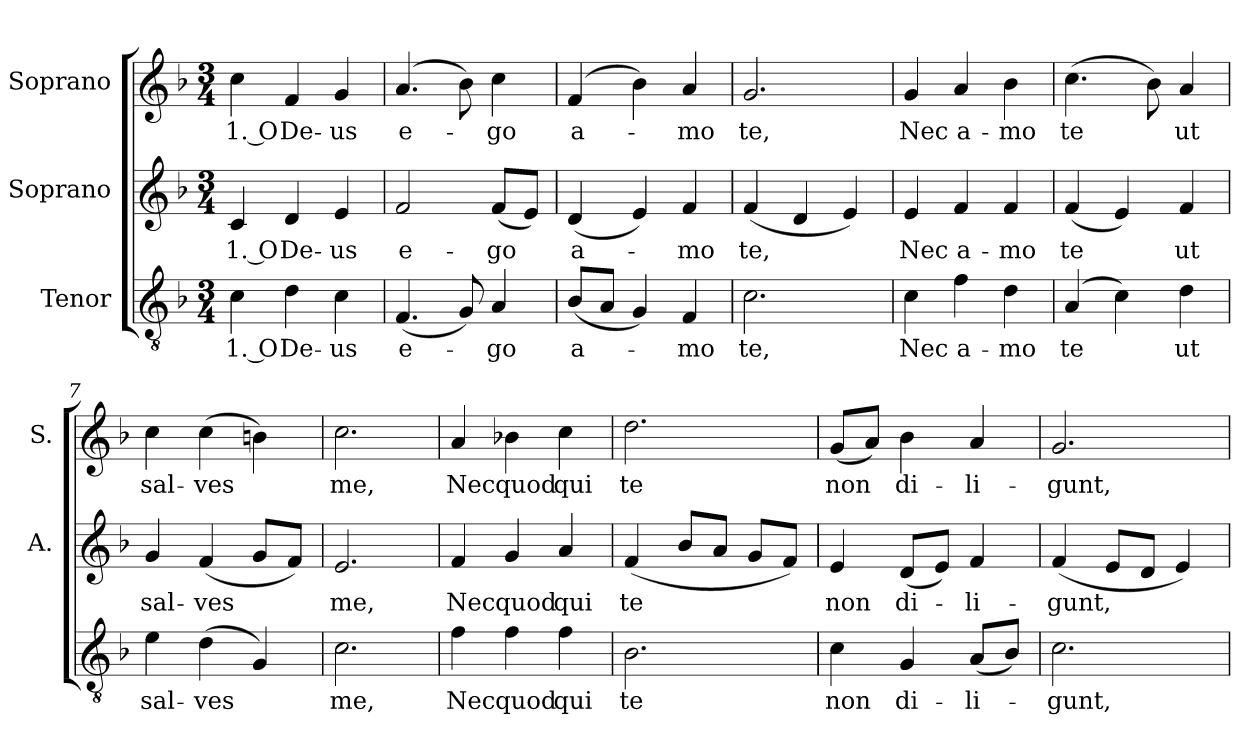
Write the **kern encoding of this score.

**kern	**text	**kern	**text	**kern	**text
*part3	*part3	*part2	*part2	*part1	*part1
*staff3	*staff3	*staff2	*staff2	*staff1	*staff1
*I"Tenor	*	*I"Soprano	*	*I"Soprano	*
*	*	*I'A.	*	*I'S.	*
!!LO:PB:g=z
*clefGv2	*	*clefG2	*	*clefG2	*
*ITrd7c12	*	*	*	*	*
*k[b-]	*	*k[b-]	*	*k[b-]	*
*F:	*	*F:	*	*F:	*
*M3/4	*	*M3/4	*	*M3/4	*
*MM60	*	*MM60	*	*MM60	*
=1	=1	=1	=1	=1	=1
!	!LO:LY:b:color=#000000	!	!	!	!
!	!	!	!LO:LY:b:color=#000000	!	!
!	!	!	!	!	!LO:LY:b:color=#000000
4Ci\	1. O	4ci/	1. O	4cci\	1. O
!	!LO:LY:b:color=#000000	!	!	!	!
!	!	!	!LO:LY:b:color=#000000	!	!
!	!	!	!	!	!LO:LY:b:color=#000000
4Di\	De-	4di/	De-	4fi/	De-
!	!LO:LY:b:color=#000000	!	!	!	!
!	!	!	!LO:LY:b:color=#000000	!	!
!	!	!	!	!	!LO:LY:b:color=#000000
4Ci\	-us	4ei/	-us	4gi/	-us
=2	=2	=2	=2	=2	=2
!	!LO:LY:b:color=#000000	!	!	!	!
!	!	!	!LO:LY:b:color=#000000	!	!
!	!	!	!	!	!LO:LY:b:color=#000000
(4.FFi/	e-	2fi/	e-	(4.ai/	e-
8GGi/)	.	.	.	8b-i\)	.
!	!LO:LY:b:color=#000000	!	!	!	!
!	!	!	!LO:LY:b:color=#000000	!	!
!	!	!	!	!	!LO:LY:b:color=#000000
4AAi/	-go	(8fi/L	-go	4cci\	-go
.	.	8ei/J)	.	.	.
=3	=3	=3	=3	=3	=3
!	!LO:LY:b:color=#000000	!	!	!	!
!	!	!	!LO:LY:b:color=#000000	!	!
!	!	!	!	!	!LO:LY:b:color=#000000
(8BB-i/L	a-	(4di/	a-	(4fi/	a-
8AAi/J	.	.	.	.	.
4GGi/)	.	4ei/)	.	4b-i\)	.
!	!LO:LY:b:color=#000000	!	!	!	!
!	!	!	!LO:LY:b:color=#000000	!	!
!	!	!	!	!	!LO:LY:b:color=#000000
4FFi/	-mo	4fi/	-mo	4ai/	-mo
=4	=4	=4	=4	=4	=4
!	!LO:LY:b:color=#000000	!	!	!	!
!	!	!	!LO:LY:b:color=#000000	!	!
!	!	!	!	!	!LO:LY:b:color=#000000
2.Ci\	te,	(4fi/	te,	2.gi/	te,
.	.	4di/	.	.	.
.	.	4ei/)	.	.	.
=5	=5	=5	=5	=5	=5
!	!LO:LY:b:color=#000000	!	!	!	!
!	!	!	!LO:LY:b:color=#000000	!	!
!	!	!	!	!	!LO:LY:b:color=#000000
4Ci\	Nec	4ei/	Nec	4gi/	Nec
!	!LO:LY:b:color=#000000	!	!	!	!
!	!	!	!LO:LY:b:color=#000000	!	!
!	!	!	!	!	!LO:LY:b:color=#000000
4Fi\	a-	4fi/	a-	4ai/	a-
!	!LO:LY:b:color=#000000	!	!	!	!
!	!	!	!LO:LY:b:color=#000000	!	!
!	!	!	!	!	!LO:LY:b:color=#000000
4Di\	-mo	4fi/	-mo	4b-i\	-mo
=6	=6	=6	=6	=6	=6
!	!LO:LY:b:color=#000000	!	!	!	!
!	!	!	!LO:LY:b:color=#000000	!	!
!	!	!	!	!	!LO:LY:b:color=#000000
(4AAi/	te	(4fi/	te	(4.cci\	te
4Ci\)	.	4ei/)	.	.	.
.	.	.	.	8b-i\)	.
!	!LO:LY:b:color=#000000	!	!	!	!
!	!	!	!LO:LY:b:color=#000000	!	!
!	!	!	!	!	!LO:LY:b:color=#000000
4Di\	ut	4fi/	ut	4ai/	ut
=7	=7	=7	=7	=7	=7
!	!LO:LY:b:color=#000000	!	!	!	!
!	!	!	!LO:LY:b:color=#000000	!	!
!	!	!	!	!	!LO:LY:b:color=#000000
4Ei\	sal-	4gi/	sal-	4cci\	sal-
!	!LO:LY:b:color=#000000	!	!	!	!
!	!	!	!LO:LY:b:color=#000000	!	!
!	!	!	!	!	!LO:LY:b:color=#000000
(4Di\	-ves	(4fi/	-ves	(4cci\	-ves
4GGi/)	.	8gi/L	.	4bni\)	.
.	.	8fi/J)	.	.	.
=8	=8	=8	=8	=8	=8
!	!LO:LY:b:color=#000000	!	!	!	!
!	!	!	!LO:LY:b:color=#000000	!	!
!	!	!	!	!	!LO:LY:b:color=#000000
2.Ci\	me,	2.ei/	me,	2.cci\	me,
!!LO:LB:g=z
=9	=9	=9	=9	=9	=9
!	!LO:LY:b:color=#000000	!	!	!	!
!	!	!	!LO:LY:b:color=#000000	!	!
!	!	!	!	!	!LO:LY:b:color=#000000
4Fi\	Nec	4fi/	Nec	4ai/	Nec
!	!LO:LY:b:color=#000000	!	!	!	!
!	!	!	!LO:LY:b:color=#000000	!	!
!	!	!	!	!	!LO:LY:b:color=#000000
4Fi\	quod	4gi/	quod	4b-Xi\	quod
!	!LO:LY:b:color=#000000	!	!	!	!
!	!	!	!LO:LY:b:color=#000000	!	!
!	!	!	!	!	!LO:LY:b:color=#000000
4Fi\	qui	4ai/	qui	4cci\	qui
=10	=10	=10	=10	=10	=10
!	!LO:LY:b:color=#000000	!	!	!	!
!	!	!	!LO:LY:b:color=#000000	!	!
!	!	!	!	!	!LO:LY:b:color=#000000
2.BB-i\	te	(4fi/	te	2.ddi\	te
.	.	8b-i/L	.	.	.
.	.	8ai/J	.	.	.
.	.	8gi/L	.	.	.
.	.	8fi/J)	.	.	.
=11	=11	=11	=11	=11	=11
!	!LO:LY:b:color=#000000	!	!	!	!
!	!	!	!LO:LY:b:color=#000000	!	!
!	!	!	!	!	!LO:LY:b:color=#000000
4Ci\	non	4ei/	non	(8gi/L	non
.	.	.	.	8ai/J)	.
!	!LO:LY:b:color=#000000	!	!	!	!
!	!	!	!LO:LY:b:color=#000000	!	!
!	!	!	!	!	!LO:LY:b:color=#000000
4GGi/	di-	(8di/L	di-	4b-i\	di-
.	.	8ei/J)	.	.	.
!	!LO:LY:b:color=#000000	!	!	!	!
!	!	!	!LO:LY:b:color=#000000	!	!
!	!	!	!	!	!LO:LY:b:color=#000000
(8AAi/L	-li-	4fi/	-li-	4ai/	-li-
8BB-i/J)	.	.	.	.	.
=12	=12	=12	=12	=12	=12
!	!LO:LY:b:color=#000000	!	!	!	!
!	!	!	!LO:LY:b:color=#000000	!	!
!	!	!	!	!	!LO:LY:b:color=#000000
2.Ci\	-gunt,	(4fi/	-gunt,	2.gi/	-gunt,
.	.	8ei/L	.	.	.
.	.	8di/J	.	.	.
.	.	4ei/)	.	.	.
=	=	=	=	=	=
*-	*-	*-	*-	*-	*-
